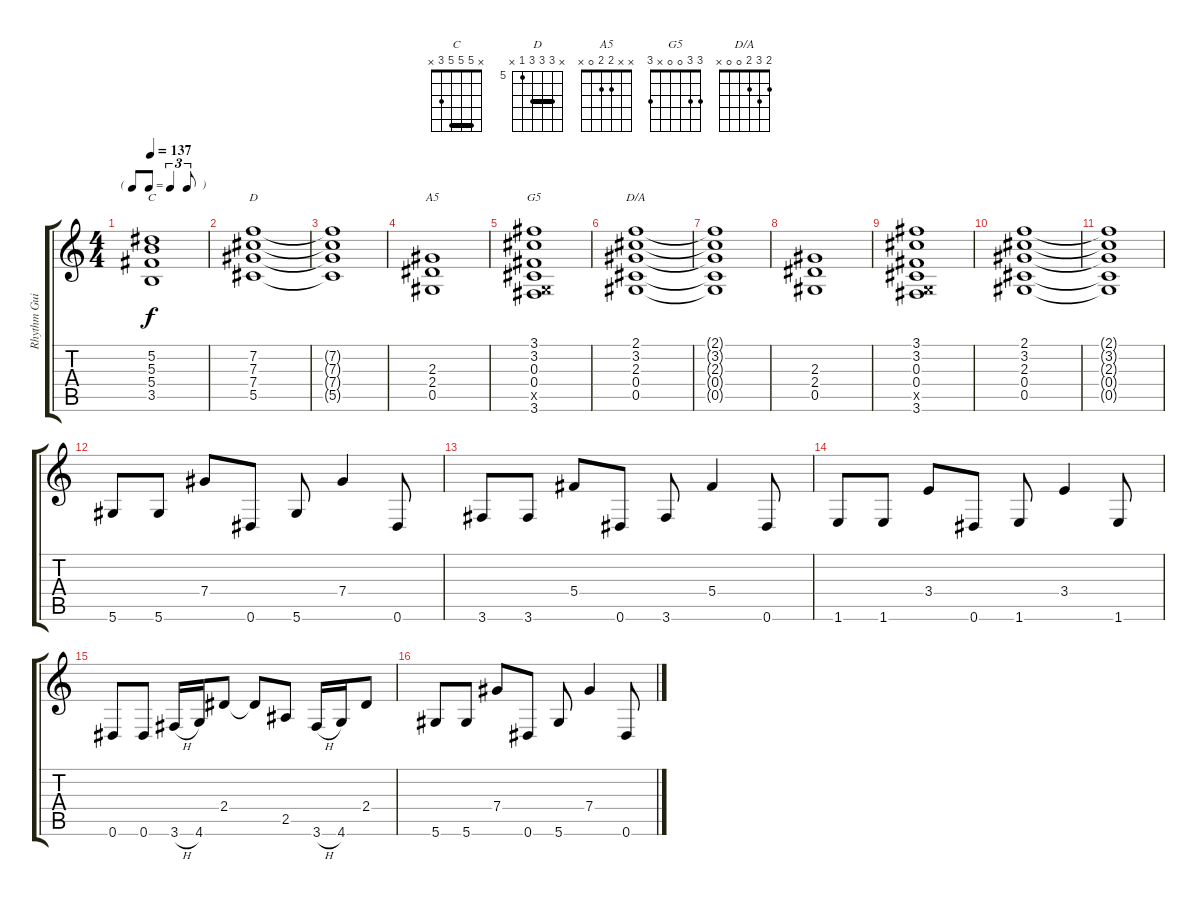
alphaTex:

\track ("Rhythm Guitar 2 (Izzy)" "Rhythm Gui") {instrument overdrivenguitar}
\staff {score tabs}
\tuning (Eb4 Bb3 Gb3 Db3 Ab2 Eb2) {hide}
\chord ("C" x 5 5 5 3 x) {barre 5}
\chord ("D" x 7 7 7 5 x) {firstfret 5 barre 7}
\chord ("A5" x x 2 2 0 x)
\chord ("G5" 3 3 0 0 x 3)
\chord ("D/A" 2 3 2 0 0 x)
\ts (4 4)
\tf triplet8th
\tempo 137
\clef g2
\ks c
(5.2 5.3 5.4 3.5).1{ch "C" dy f} |
(7.2 7.3 7.4 5.5).1{ch "D"} |
(7.2{t} 7.3{t} 7.4{t} 5.5{t}).1 |
(2.3 2.4 0.5).1{ch "A5"} |
(3.1 3.2 0.3 0.4 -1.5{x} 3.6).1{ch "G5"} |
(2.1 3.2 2.3 0.4 0.5).1{ch "D/A"} |
(2.1{t} 3.2{t} 2.3{t} 0.4{t} 0.5{t}).1 |
(2.3 2.4 0.5).1 |
(3.1 3.2 0.3 0.4 -1.5{x} 3.6).1 |
(2.1 3.2 2.3 0.4 0.5).1 |
(2.1{t} 3.2{t} 2.3{t} 0.4{t} 0.5{t}).1 |
5.6.8 5.6.8 7.4.8 0.6.8 5.6.8 7.4.4 0.6.8 |
3.6.8 3.6.8 5.4.8 0.6.8 3.6.8 5.4.4 0.6.8 |
1.6.8 1.6.8 3.4.8 0.6.8 1.6.8 3.4.4 1.6.8 |
0.6.8 0.6.8 3.6{h}.16 4.6.16 2.4.8 2.4{t}.8 2.5.8 3.6{h}.16 4.6.16 2.4.8 |
5.6.8 5.6.8 7.4.8 0.6.8 5.6.8 7.4.4 0.6.8
